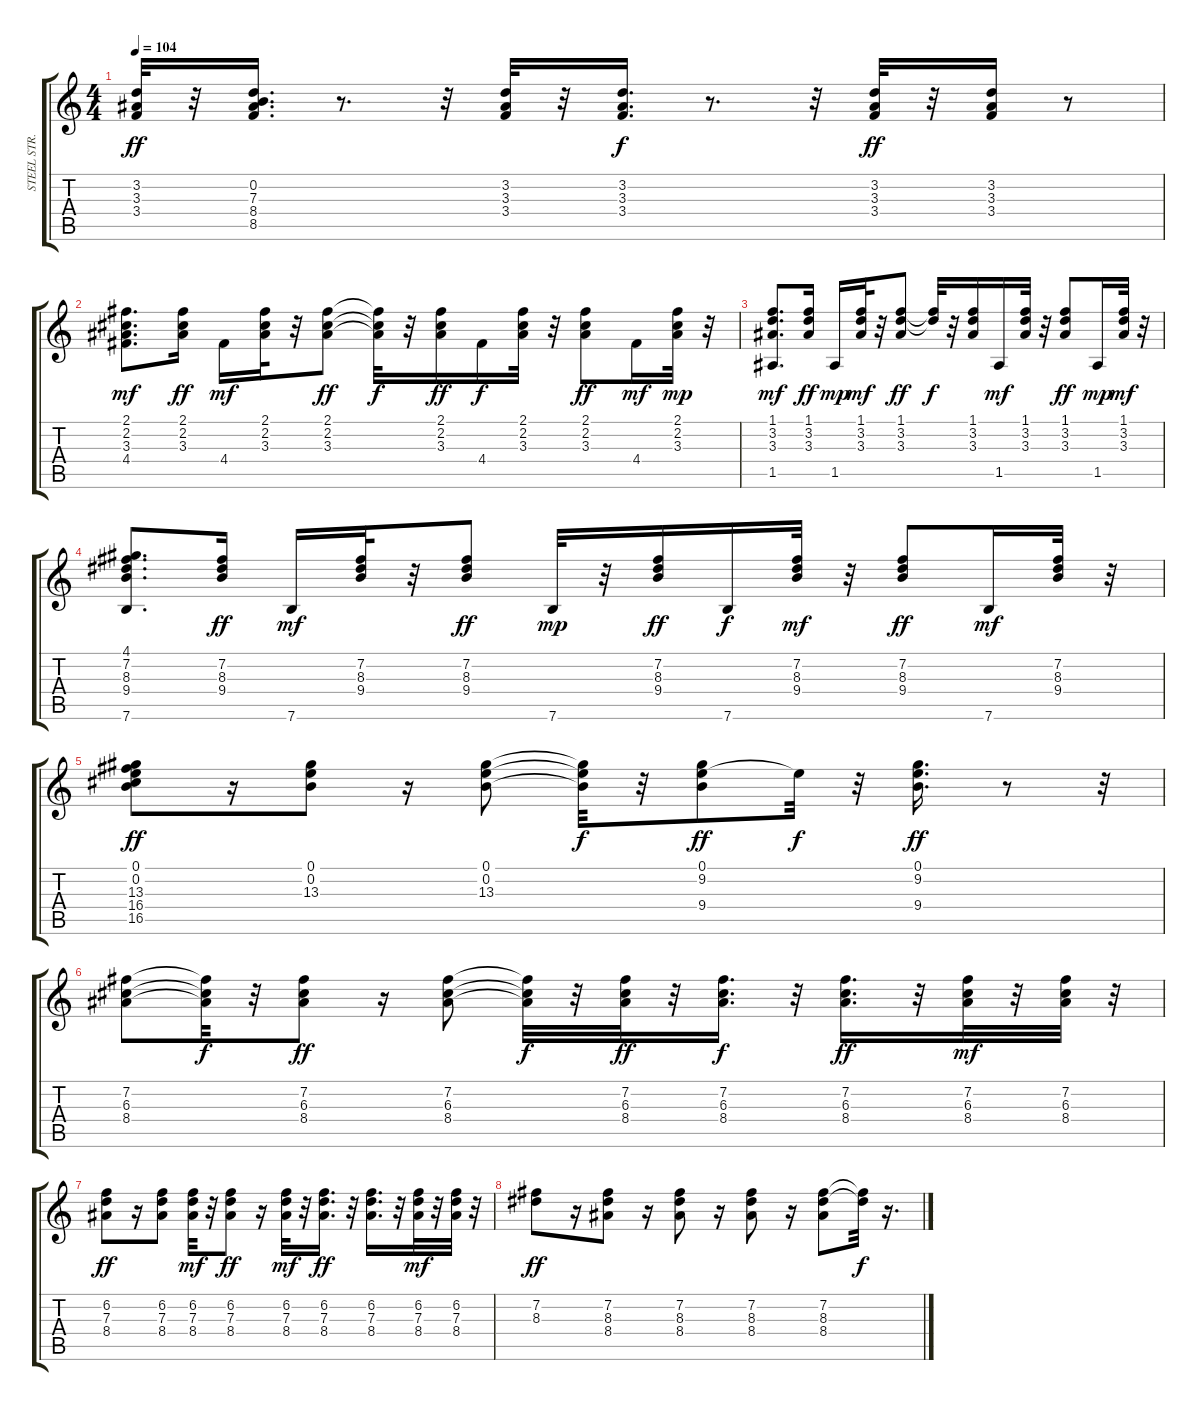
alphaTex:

\track ("STEEL STR. GTR." "STEEL STR.") {instrument acousticguitarsteel}
\staff {score tabs}
\tuning (E4 B3 G3 D3 A2 E2) {hide}
\ts (4 4)
\tempo 104
\clef g2
\ks c
(3.2 3.3 3.4).32{dy ff} r.32 (0.2 7.3 8.4 8.5).16{d} r.8{d} r.32 (3.2 3.3 3.4).32 r.32 (3.2 3.3 3.4).16{d dy f} r.8{d} r.32 (3.2 3.3 3.4).32{dy ff} r.32 (3.2 3.3 3.4).16 r.8 |
(2.1 2.2 3.3 4.4).8{d dy mf} (2.1 2.2 3.3).16{dy ff} 4.4.16{dy mf} (2.1 2.2 3.3).32 r.32 (2.1 2.2 3.3).8{dy ff} (2.1{t} 2.2{t} 3.3{t}).32{dy f} r.32 (2.1 2.2 3.3).16{dy ff} 4.4.16{dy f} (2.1 2.2 3.3).32 r.32 (2.1 2.2 3.3).8{dy ff} 4.4.16{dy mf} (2.1 2.2 3.3).32{dy mp} r.32 |
(1.1 3.2 3.3 1.5).8{d dy mf} (1.1 3.2 3.3).16{dy ff} 1.5.16{dy mp} (1.1 3.2 3.3).32{dy mf} r.32 (1.1 3.2 3.3).8{dy ff} (1.1{t} 3.2{t}).32{dy f} r.32 (1.1 3.2 3.3).16 1.5.16{dy mf} (1.1 3.2 3.3).32 r.32 (1.1 3.2 3.3).8{dy ff} 1.5.16{dy mp} (1.1 3.2 3.3).32{dy mf} r.32 |
(4.1 7.2 8.3 9.4 7.6).8{d} (7.2 8.3 9.4).16{dy ff} 7.6.16{dy mf} (7.2 8.3 9.4).32 r.32 (7.2 8.3 9.4).8{dy ff} 7.6.32{dy mp} r.32 (7.2 8.3 9.4).16{dy ff} 7.6.16{dy f} (7.2 8.3 9.4).32{dy mf} r.32 (7.2 8.3 9.4).8{dy ff} 7.6.16{dy mf} (7.2 8.3 9.4).32 r.32 |
(0.1 0.2 13.3 16.4 16.5).8{dy ff} r.16 (0.1 0.2 13.3).8 r.16 (0.1 0.2 13.3).8 (0.1{t} 0.2{t} 13.3{t}).32{dy f} r.32 (0.1 9.2 9.4).8{dy ff} 0.1{t}.32{dy f} r.32 (0.1 9.2 9.4).16{d dy ff} r.8 r.32 |
(7.2 6.3 8.4).8 (7.2{t} 6.3{t} 8.4{t}).32{dy f} r.32 (7.2 6.3 8.4).8{dy ff} r.16 (7.2 6.3 8.4).8 (7.2{t} 6.3{t} 8.4{t}).32{dy f} r.32 (7.2 6.3 8.4).32{dy ff} r.32 (7.2 6.3 8.4).16{d dy f} r.32 (7.2 6.3 8.4).16{d dy ff} r.32 (7.2 6.3 8.4).32{dy mf} r.32 (7.2 6.3 8.4).32 r.32 |
(6.2 7.3 8.4).8{dy ff} r.16 (6.2 7.3 8.4).8 (6.2 7.3 8.4).32{dy mf} r.32 (6.2 7.3 8.4).8{dy ff} r.16 (6.2 7.3 8.4).32{dy mf} r.32 (6.2 7.3 8.4).16{d dy ff} r.32 (6.2 7.3 8.4).16{d} r.32 (6.2 7.3 8.4).32{dy mf} r.32 (6.2 7.3 8.4).32 r.32 |
(7.2 8.3).8{dy ff} r.16 (7.2 8.3 8.4).8 r.16 (7.2 8.3 8.4).8 r.16 (7.2 8.3 8.4).8 r.16 (7.2 8.3 8.4).8 (7.2{t} 8.3{t}).32{dy f} r.16{d}
